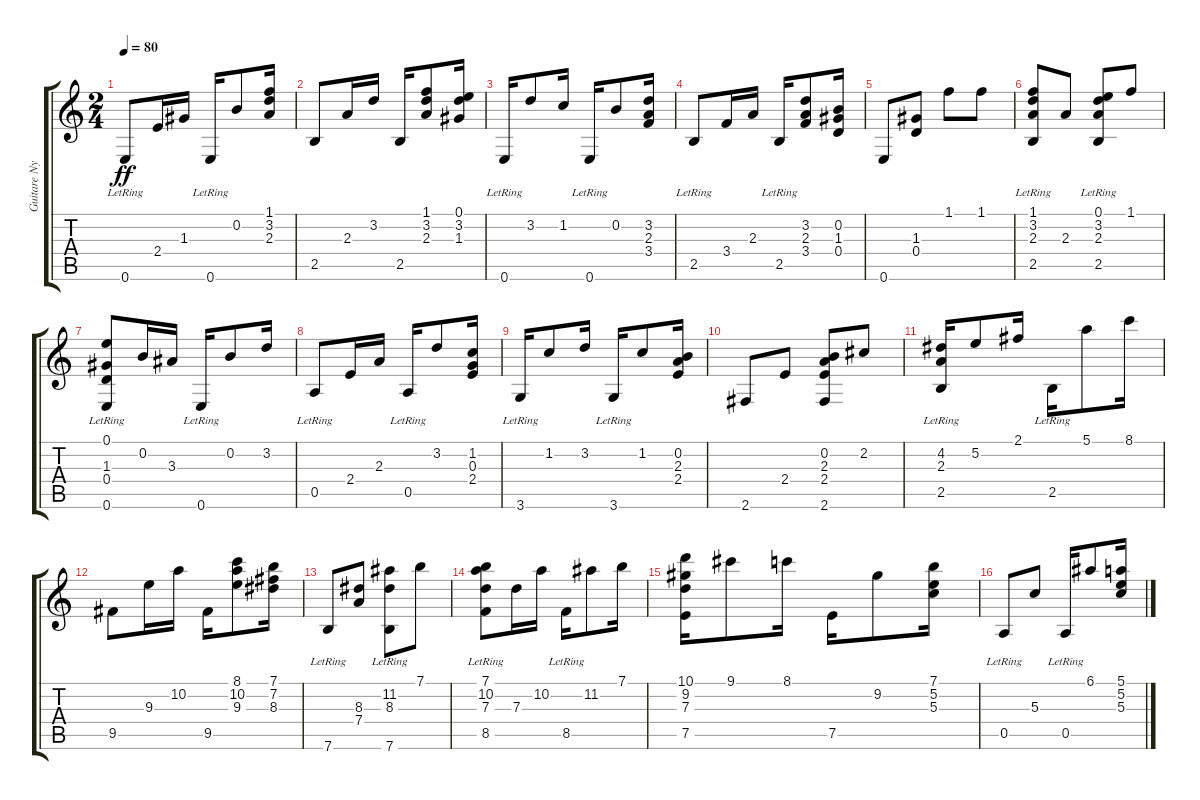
\track ("Guitare Nylon" "Guitare Ny") {instrument acousticguitarnylon}
\staff {score tabs}
\tuning (E4 B3 G3 D3 A2 E2) {hide}
\ts (2 4)
\tempo 80
\clef g2
\ks c
0.6{lr}.8{dy ff} 2.4.16 1.3.16 0.6{lr}.16 0.2.8 (1.1 3.2 2.3).16 |
2.5.8 2.3.16 3.2.16 2.5.16 (1.1 3.2 2.3).8 (0.1 3.2 1.3).16 |
0.6{lr}.16 3.2.8 1.2.16 0.6{lr}.16 0.2.8 (3.2 2.3 3.4).16 |
2.5{lr}.8 3.4.16 2.3.16 2.5{lr}.16 (3.2 2.3 3.4).8 (0.2 1.3 0.4).16 |
0.6.8 (1.3 0.4).8 1.1.8 1.1.8 |
(1.1 3.2 2.3 2.5{lr}).8 2.3.8 (0.1 3.2 2.3 2.5{lr}).8 1.1.8 |
(0.1 1.3 0.4 0.6{lr}).8 0.2.16 3.3.16 0.6{lr}.16 0.2.8 3.2.16 |
0.5{lr}.8 2.4.16 2.3.16 0.5{lr}.16 3.2.8 (1.2 0.3 2.4).16 |
3.6{lr}.16 1.2.8 3.2.16 3.6{lr}.16 1.2.8 (0.2 2.3 2.4).16 |
2.6.8 2.4.8 (0.2 2.3 2.4 2.6).8 2.2.8 |
(4.2 2.3 2.5{lr}).16 5.2.8 2.1.16 2.5{lr}.16 5.1.8 8.1.16 |
9.5.8 9.3.16 10.2.16 9.5.16 (8.1 10.2 9.3).8 (7.1 7.2 8.3).16 |
7.6{lr}.8 (8.3 7.4).8 (11.2 8.3 7.6{lr}).8 7.1.8 |
(7.1 10.2 7.3 8.5{lr}).8 7.3.16 10.2.16 8.5{lr}.16 11.2.8 7.1.16 |
(10.1 9.2 7.3 7.5).16 9.1.8 8.1.16 7.5.16 9.2.8 (7.1 5.2 5.3).16 |
0.5{lr}.8 5.3.8 0.5{lr}.16 6.1.8 (5.1 5.2 5.3).16
